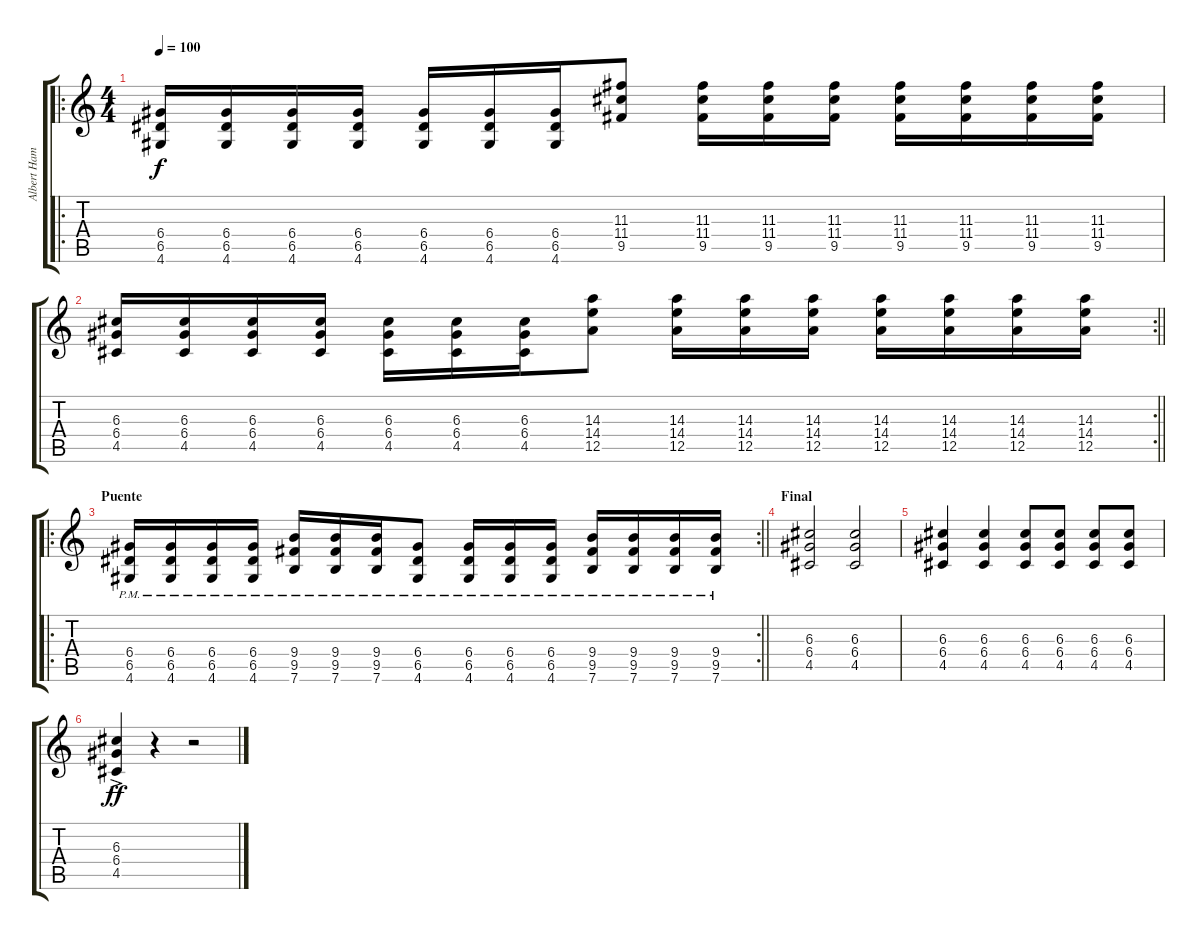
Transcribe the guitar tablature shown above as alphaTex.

\track ("Albert Hammond Jr." "Albert Ham") {instrument distortionguitar}
\staff {score tabs}
\tuning (E4 B3 G3 D3 A2 E2) {hide}
\ro
\ts (4 4)
\tempo 100
\clef g2
\ks c
(6.4 6.5 4.6).16{dy f} (6.4 6.5 4.6).16 (6.4 6.5 4.6).16 (6.4 6.5 4.6).16 (6.4 6.5 4.6).16 (6.4 6.5 4.6).16 (6.4 6.5 4.6).16 (11.3 11.4 9.5).8 (11.3 11.4 9.5).16 (11.3 11.4 9.5).16 (11.3 11.4 9.5).16 (11.3 11.4 9.5).16 (11.3 11.4 9.5).16 (11.3 11.4 9.5).16 (11.3 11.4 9.5).16 |
\rc 2
\barLineRight lightlight
(6.3 6.4 4.5).16 (6.3 6.4 4.5).16 (6.3 6.4 4.5).16 (6.3 6.4 4.5).16 (6.3 6.4 4.5).16 (6.3 6.4 4.5).16 (6.3 6.4 4.5).16 (14.3 14.4 12.5).8 (14.3 14.4 12.5).16 (14.3 14.4 12.5).16 (14.3 14.4 12.5).16 (14.3 14.4 12.5).16 (14.3 14.4 12.5).16 (14.3 14.4 12.5).16 (14.3 14.4 12.5).16 |
\ro
\rc 2
\section ("" "Puente")
\barLineRight lightlight
(6.4{pm} 6.5{pm} 4.6{pm}).16 (6.4{pm} 6.5{pm} 4.6{pm}).16 (6.4{pm} 6.5{pm} 4.6{pm}).16 (6.4{pm} 6.5{pm} 4.6{pm}).16 (9.4{pm} 9.5{pm} 7.6{pm}).16 (9.4{pm} 9.5{pm} 7.6{pm}).16 (9.4{pm} 9.5{pm} 7.6{pm}).16 (6.4{pm} 6.5{pm} 4.6{pm}).8 (6.4{pm} 6.5{pm} 4.6{pm}).16 (6.4{pm} 6.5{pm} 4.6{pm}).16 (6.4{pm} 6.5{pm} 4.6{pm}).16 (9.4{pm} 9.5{pm} 7.6{pm}).16 (9.4{pm} 9.5{pm} 7.6{pm}).16 (9.4{pm} 9.5{pm} 7.6{pm}).16 (9.4{pm} 9.5{pm} 7.6{pm}).16 |
\section ("" "Final")
(6.3 6.4 4.5).2 (6.3 6.4 4.5).2 |
(6.3 6.4 4.5).4 (6.3 6.4 4.5).4 (6.3 6.4 4.5).8 (6.3 6.4 4.5).8 (6.3 6.4 4.5).8 (6.3 6.4 4.5).8 |
(6.3{ac} 6.4{ac} 4.5{ac}).4{dy ff} r.4 r.2
